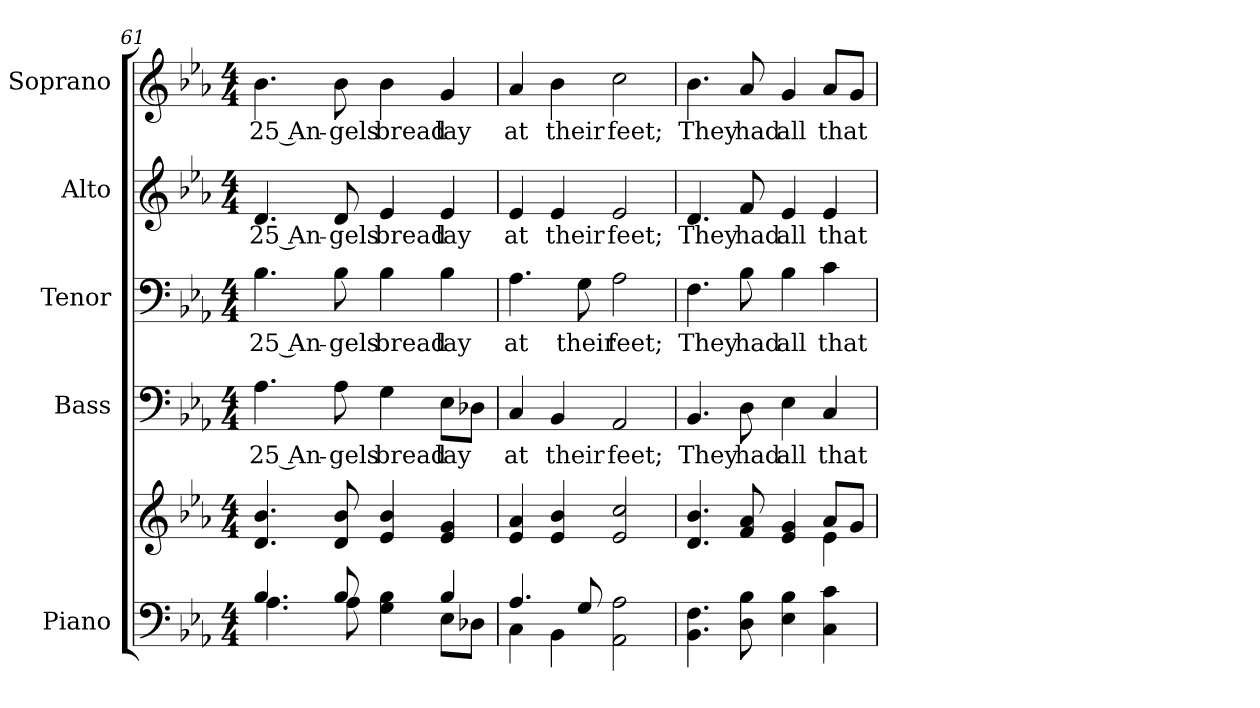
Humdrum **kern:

**kern	**kern	**kern	**text	**kern	**text	**kern	**text	**kern	**text
*part5	*part5	*part4	*part4	*part3	*part3	*part2	*part2	*part1	*part1
*staff6	*staff5	*staff4	*staff4	*staff3	*staff3	*staff2	*staff2	*staff1	*staff1
*I"Piano	*	*I"Bass	*	*I"Tenor	*	*I"Alto	*	*I"Soprano	*
*I'Pno.	*	*I'B.	*	*I'T.	*	*I'A.	*	*I'S.	*
!!LO:LB:g=z
*clefF4	*clefG2	*clefF4	*	*clefF4	*	*clefG2	*	*clefG2	*
*k[b-e-a-]	*k[b-e-a-]	*k[b-e-a-]	*	*k[b-e-a-]	*	*k[b-e-a-]	*	*k[b-e-a-]	*
*E-:	*E-:	*E-:	*	*E-:	*	*E-:	*	*E-:	*
*M4/4	*M4/4	*M4/4	*	*M4/4	*	*M4/4	*	*M4/4	*
=61	=61	=61	=61	=61	=61	=61	=61	=61	=61
*^	*	*	*	*	*	*	*	*	*
!	!	!	!	!LO:LY:b:color=#000000	!	!	!	!	!	!
!	!	!	!	!	!	!LO:LY:b:color=#000000	!	!	!	!
!	!	!	!	!	!	!	!	!LO:LY:b:color=#000000	!	!
!	!	!	!	!	!	!	!	!	!	!LO:LY:b:color=#000000
4.B-i/	4.A-i\	4.di/ 4.b-i	4.A-i\	25 An-	4.B-i\	25 An-	4.di/	25 An-	4.b-i\	25 An-
!	!	!	!	!LO:LY:b:color=#000000	!	!	!	!	!	!
!	!	!	!	!	!	!LO:LY:b:color=#000000	!	!	!	!
!	!	!	!	!	!	!	!	!LO:LY:b:color=#000000	!	!
!	!	!	!	!	!	!	!	!	!	!LO:LY:b:color=#000000
8B-i/	8A-i\	8di/ 8b-i	8A-i\	-gels	8B-i\	-gels	8di/	-gels	8b-i\	-gels
!	!	!	!	!LO:LY:b:color=#000000	!	!	!	!	!	!
!	!	!	!	!	!	!LO:LY:b:color=#000000	!	!	!	!
!	!	!	!	!	!	!	!	!LO:LY:b:color=#000000	!	!
!	!	!	!	!	!	!	!	!	!	!LO:LY:b:color=#000000
4Gi\ 4B-i	4ryy	4e-i/ 4b-i	4Gi\	bread	4B-i\	bread	4e-i/	bread	4b-i\	bread
!	!	!	!	!LO:LY:b:color=#000000	!	!	!	!	!	!
!	!	!	!	!	!	!LO:LY:b:color=#000000	!	!	!	!
!	!	!	!	!	!	!	!	!LO:LY:b:color=#000000	!	!
!	!	!	!	!	!	!	!	!	!	!LO:LY:b:color=#000000
4B-i/	8E-i\L	4e-i/ 4gi	8E-i\L	lay	4B-i\	lay	4e-i/	lay	4gi/	lay
.	8D-Xi\J	.	8D-Xi\J	.	.	.	.	.	.	.
=62	=62	=62	=62	=62	=62	=62	=62	=62	=62	=62
!	!	!	!	!LO:LY:b:color=#000000	!	!	!	!	!	!
!	!	!	!	!	!	!LO:LY:b:color=#000000	!	!	!	!
!	!	!	!	!	!	!	!	!LO:LY:b:color=#000000	!	!
!	!	!	!	!	!	!	!	!	!	!LO:LY:b:color=#000000
4.A-i/	4Ci\	4e-i/ 4a-i	4Ci/	at	4.A-i\	at	4e-i/	at	4a-i/	at
!	!	!	!	!LO:LY:b:color=#000000	!	!	!	!	!	!
!	!	!	!	!	!	!	!	!LO:LY:b:color=#000000	!	!
!	!	!	!	!	!	!	!	!	!	!LO:LY:b:color=#000000
.	4BB-i\	4e-i/ 4b-i	4BB-i/	their	.	.	4e-i/	their	4b-i\	their
!	!	!	!	!	!	!LO:LY:b:color=#000000	!	!	!	!
8Gi/	.	.	.	.	8Gi\	their	.	.	.	.
!	!	!	!	!LO:LY:b:color=#000000	!	!	!	!	!	!
!	!	!	!	!	!	!LO:LY:b:color=#000000	!	!	!	!
!	!	!	!	!	!	!	!	!LO:LY:b:color=#000000	!	!
!	!	!	!	!	!	!	!	!	!	!LO:LY:b:color=#000000
2AA-i\ 2A-i	2ryy	2e-i/ 2cci	2AA-i/	feet;	2A-i\	feet;	2e-i/	feet;	2cci\	feet;
*v	*v	*	*	*	*	*	*	*	*	*
=63	=63	=63	=63	=63	=63	=63	=63	=63	=63
*	*^	*	*	*	*	*	*	*	*
*^	*	*	*	*	*	*	*	*	*	*
!	!	!	!	!	!LO:LY:b:color=#000000	!	!	!	!	!	!
*v	*v	*	*	*	*	*	*	*	*	*	*
*^	*	*	*	*	*	*	*	*	*	*
!	!	!	!	!	!	!	!LO:LY:b:color=#000000	!	!	!	!
*v	*v	*	*	*	*	*	*	*	*	*	*
*^	*	*	*	*	*	*	*	*	*	*
!	!	!	!	!	!	!	!	!	!LO:LY:b:color=#000000	!	!
*v	*v	*	*	*	*	*	*	*	*	*	*
*^	*	*	*	*	*	*	*	*	*	*
!	!	!	!	!	!	!	!	!	!	!	!LO:LY:b:color=#000000
*v	*v	*	*	*	*	*	*	*	*	*	*
4.BB-i\ 4.Fi	4.di/ 4.b-i	2ryy	4.BB-i/	They	4.Fi\	They	4.di/	They	4.b-i\	They
!	!	!	!	!LO:LY:b:color=#000000	!	!	!	!	!	!
!	!	!	!	!	!	!LO:LY:b:color=#000000	!	!	!	!
!	!	!	!	!	!	!	!	!LO:LY:b:color=#000000	!	!
!	!	!	!	!	!	!	!	!	!	!LO:LY:b:color=#000000
8Di\ 8B-i	8fi/ 8a-i	.	8Di\	had	8B-i\	had	8fi/	had	8a-i/	had
!	!	!	!	!LO:LY:b:color=#000000	!	!	!	!	!	!
!	!	!	!	!	!	!LO:LY:b:color=#000000	!	!	!	!
!	!	!	!	!	!	!	!	!LO:LY:b:color=#000000	!	!
!	!	!	!	!	!	!	!	!	!	!LO:LY:b:color=#000000
4E-i\ 4B-i	4e-i/ 4gi	4ryy	4E-i\	all	4B-i\	all	4e-i/	all	4gi/	all
!	!	!	!	!LO:LY:b:color=#000000	!	!	!	!	!	!
!	!	!	!	!	!	!LO:LY:b:color=#000000	!	!	!	!
!	!	!	!	!	!	!	!	!LO:LY:b:color=#000000	!	!
!	!	!	!	!	!	!	!	!	!	!LO:LY:b:color=#000000
4Ci\ 4ci	8a-i/L	4e-i\	4Ci/	that	4ci\	that	4e-i/	that	8a-i/L	that
.	8gi/J	.	.	.	.	.	.	.	8gi/J	.
*	*v	*v	*	*	*	*	*	*	*	*
=	=	=	=	=	=	=	=	=	=
*-	*-	*-	*-	*-	*-	*-	*-	*-	*-
